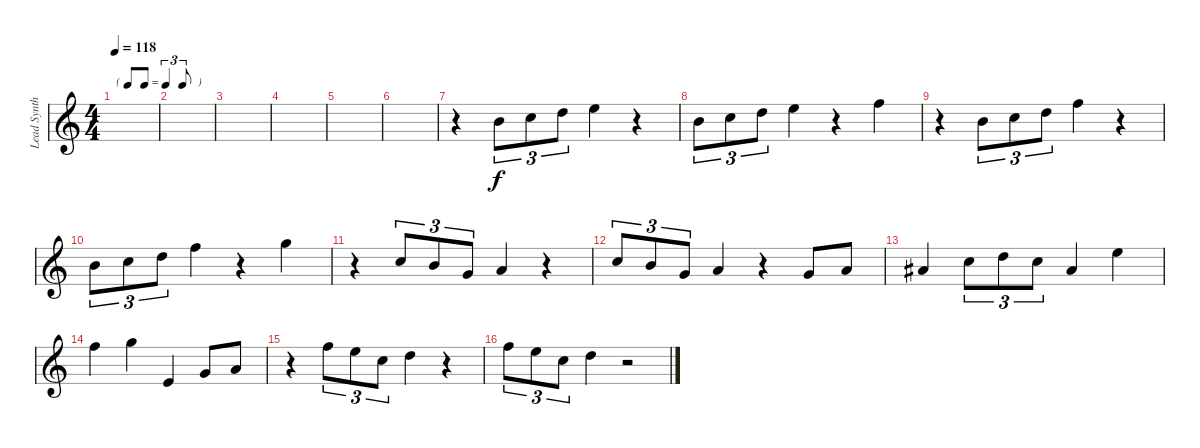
\track ("Lead Synth" "Lead Synth") {instrument lead2sawtooth}
\staff {score}
\tuning (E4 B3 G3 D3 A2 E2 B1) {hide}
\ts (4 4)
\tf triplet8th
\tempo 118
\clef g2
\ks c
|
|
|
|
|
|
r.4 7.1.8{tu (3 2)} 8.1.8{tu (3 2)} 10.1.8{tu (3 2)} 12.1.4 r.4 |
7.1.8{tu (3 2)} 8.1.8{tu (3 2)} 10.1.8{tu (3 2)} 12.1.4 r.4 13.1.4 |
r.4 7.1.8{tu (3 2)} 8.1.8{tu (3 2)} 10.1.8{tu (3 2)} 13.1.4 r.4 |
7.1.8{tu (3 2)} 8.1.8{tu (3 2)} 10.1.8{tu (3 2)} 13.1.4 r.4 15.1.4 |
r.4 8.1.8{tu (3 2)} 7.1.8{tu (3 2)} 3.1.8{tu (3 2)} 5.1.4 r.4 |
8.1.8{tu (3 2)} 7.1.8{tu (3 2)} 3.1.8{tu (3 2)} 5.1.4 r.4 3.1.8 5.1.8 |
6.1.4 8.1.8{tu (3 2)} 10.1.8{tu (3 2)} 8.1.8{tu (3 2)} 6.1.4 12.1.4 |
13.1.4 15.1.4 0.1.4 3.1.8 5.1.8 |
r.4 13.1.8{tu (3 2)} 12.1.8{tu (3 2)} 8.1.8{tu (3 2)} 10.1.4 r.4 |
13.1.8{tu (3 2)} 12.1.8{tu (3 2)} 8.1.8{tu (3 2)} 10.1.4 r.2
